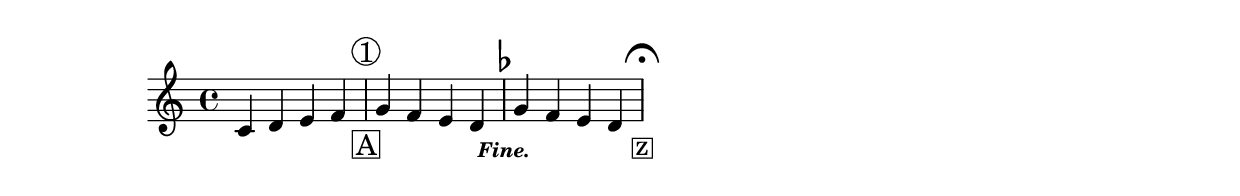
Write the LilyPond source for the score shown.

%% DO NOT EDIT this file manually; it is automatically
%% generated from LSR http://lsr.dsi.unimi.it
%% Make any changes in LSR itself, or in Documentation/snippets/new/ ,
%% and then run scripts/auxiliar/makelsr.py
%%
%% This file is in the public domain.
\version "2.17.15"

\header {
  lsrtags = "editorial-annotations, expressive-marks, staff-notation, tweaks-and-overrides"

  texidoc = "
This method prints two 'rehearsal marks', one on top of the other. It
shifts the lower rehearsal mark below the staff and then adds padding
above it in order to place the upper rehearsal mark above the staff.

By adjusting the extra-offset and baseline-skip values you can increase
or decrease the overall space between the rehearsal mark and the staff.

Because nearly every type of glyph or string can be made to behave like
a rehearsal mark it is possible to centre those above and below a bar
line.

Adding the appropriate 'break visibility' as shown in snippet 1 will
allow you to position two marks at the end of a line as well.

Note: Method 1 is less complex than Method 2 but does not really allow
for fine tuning of placement of one of the rehearsal marks without
affecting the other.  It may also give some problems with vertical
spacing, since using @code{extra-offset} does not change the bounding
box of the mark from its original value.



"
  doctitle = "How to print two rehearsal marks above and below the same barline (method 1)"
} % begin verbatim


\relative c'{
    c d e f |
    \once \override Score.RehearsalMark.extra-offset = #'(0 . -8.5)
    \once \override Score.RehearsalMark.baseline-skip = #9
    \mark \markup \center-column { \circle 1 \box A }
    g f e d |
    \once \override Score.RehearsalMark.extra-offset = #'(0 . -8.5)
    \once \override Score.RehearsalMark.baseline-skip = #9
    \mark \markup \center-column { \flat { \bold \small \italic Fine. } }
    g f e d |
    \once \override Score.RehearsalMark.extra-offset = #'(0 . -8.5)
    \once \override Score.RehearsalMark.baseline-skip = #9
    \override Score.RehearsalMark.break-visibility = #begin-of-line-invisible
    \mark \markup \center-column { \musicglyph #"scripts.ufermata" \box z }
}
